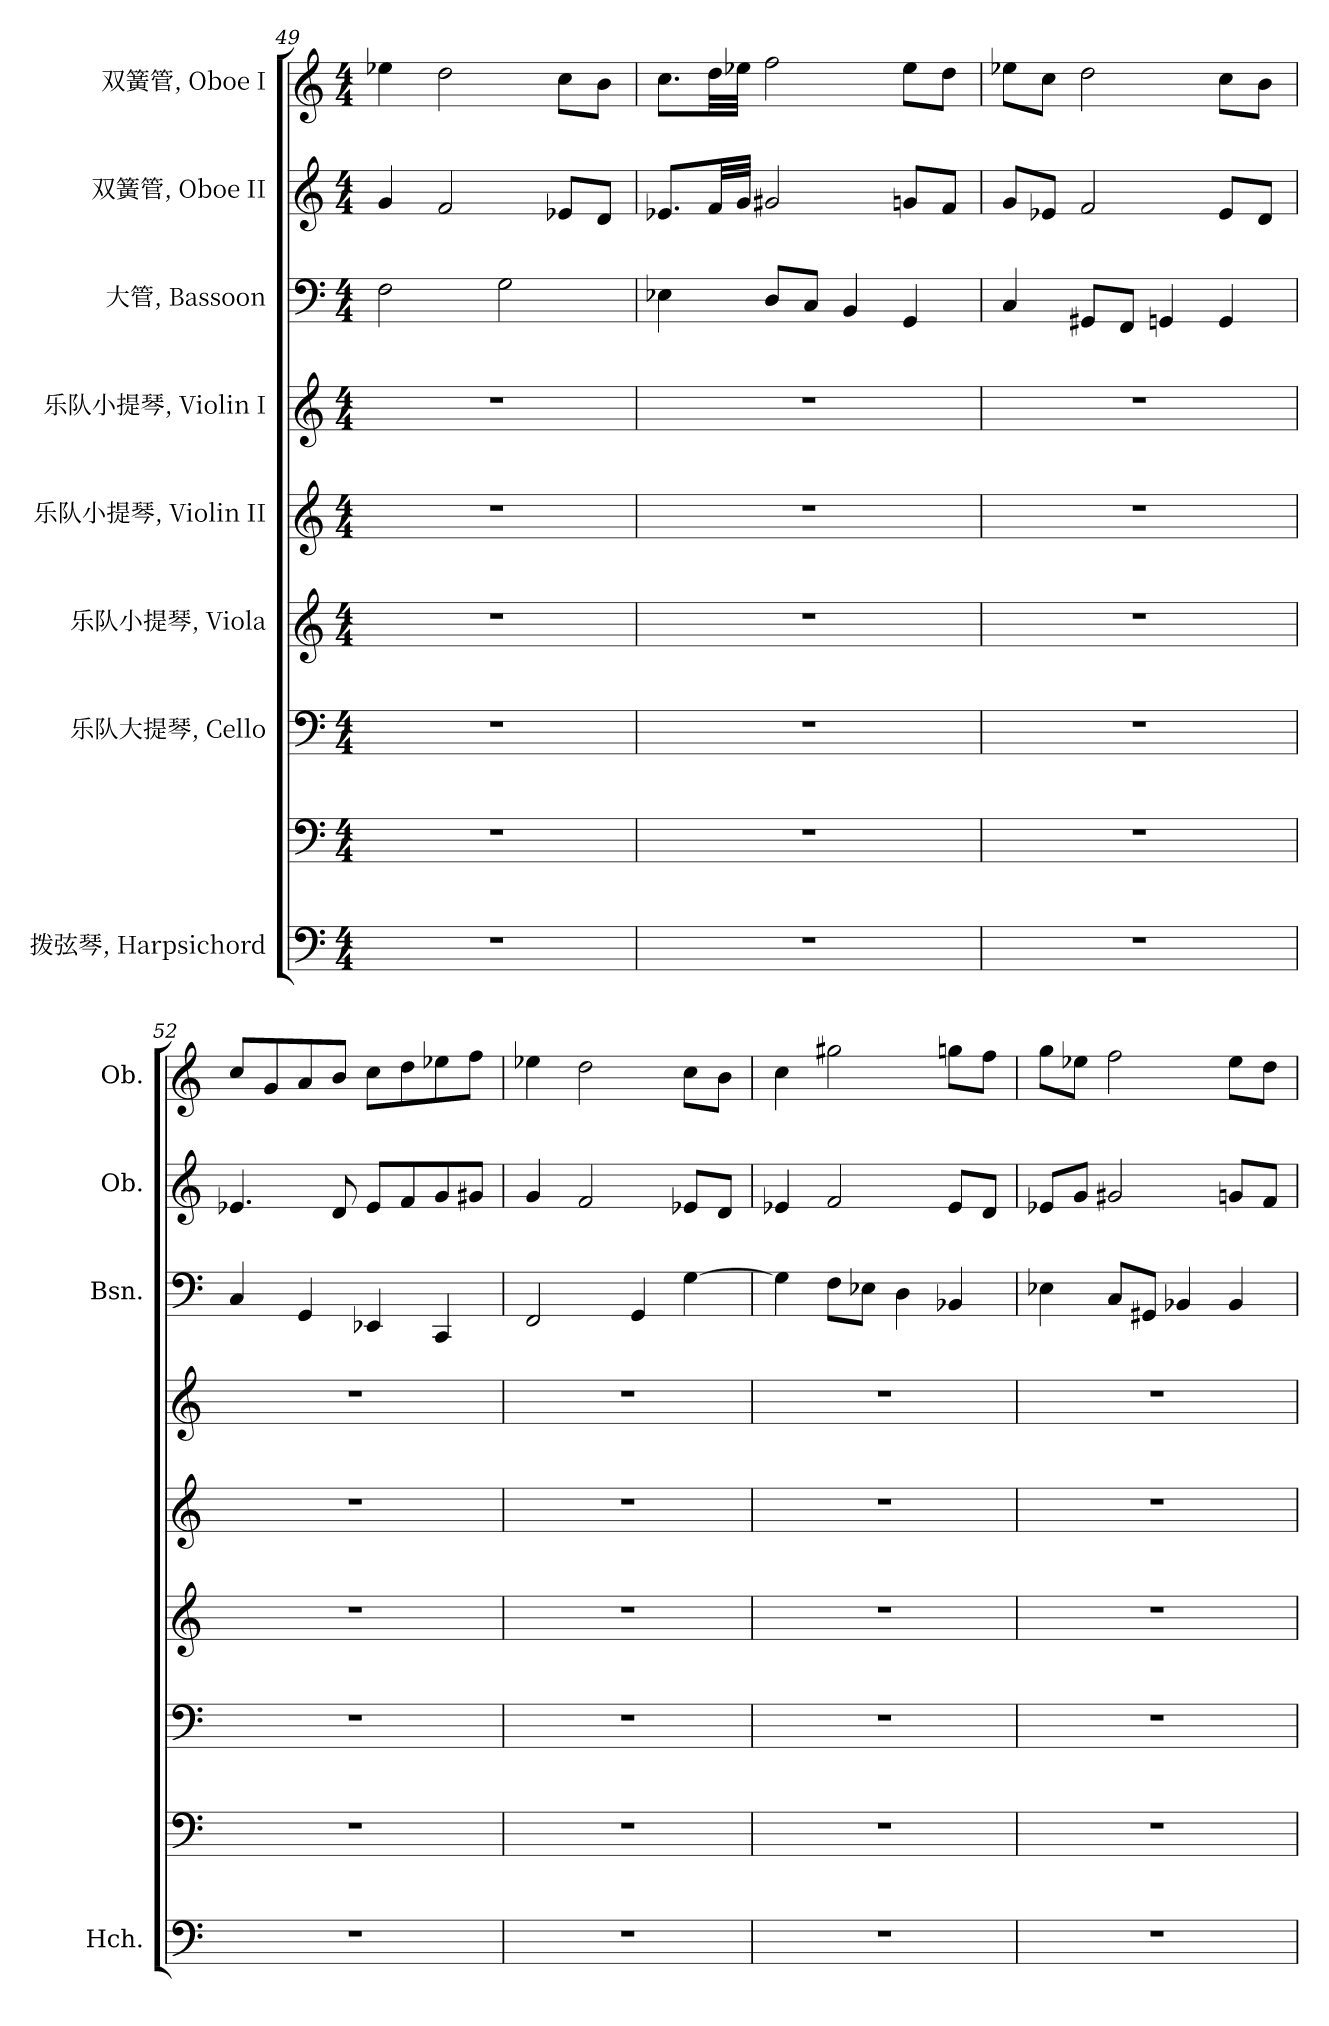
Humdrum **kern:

**kern	**kern	**kern	**kern	**kern	**kern	**kern	**kern	**kern
*part8	*part8	*part7	*part6	*part5	*part4	*part3	*part2	*part1
*staff9	*staff8	*staff7	*staff6	*staff5	*staff4	*staff3	*staff2	*staff1
*I"拨弦琴, Harpsichord	*	*I"乐队大提琴, Cello	*I"乐队小提琴, Viola	*I"乐队小提琴, Violin II	*I"乐队小提琴, Violin I	*I"大管, Bassoon	*I"双簧管, Oboe II	*I"双簧管, Oboe I
*I'Hch.	*	*	*	*	*	*I'Bsn.	*I'Ob.	*I'Ob.
*clefF4	*clefF4	*clefF4	*clefG2	*clefG2	*clefG2	*clefF4	*clefG2	*clefG2
*k[]	*k[]	*k[]	*k[]	*k[]	*k[]	*k[]	*k[]	*k[]
*M4/4	*M4/4	*M4/4	*M4/4	*M4/4	*M4/4	*M4/4	*M4/4	*M4/4
=49	=49	=49	=49	=49	=49	=49	=49	=49
1r	1r	1r	1r	1r	1r	2F\	4g/	4ee-X\
.	.	.	.	.	.	.	2f/	2dd\
.	.	.	.	.	.	2G\	.	.
.	.	.	.	.	.	.	8e-X/L	8cc\L
.	.	.	.	.	.	.	8d/J	8b\J
=50	=50	=50	=50	=50	=50	=50	=50	=50
1r	1r	1r	1r	1r	1r	4E-X\	8.e-X/L	8.cc\L
.	.	.	.	.	.	.	32f/LL	32dd\LL
.	.	.	.	.	.	.	32g/JJJ	32ee-X\JJJ
.	.	.	.	.	.	8D/L	2g#X/	2ff\
.	.	.	.	.	.	8C/J	.	.
.	.	.	.	.	.	4BB/	.	.
.	.	.	.	.	.	4GG/	8gn/L	8ee-\L
.	.	.	.	.	.	.	8f/J	8dd\J
=51	=51	=51	=51	=51	=51	=51	=51	=51
1r	1r	1r	1r	1r	1r	4C/	8g/L	8ee-X\L
.	.	.	.	.	.	.	8e-X/J	8cc\J
.	.	.	.	.	.	8GG#X/L	2f/	2dd\
.	.	.	.	.	.	8FF/J	.	.
.	.	.	.	.	.	4GGn/	.	.
.	.	.	.	.	.	4GG/	8e-/L	8cc\L
.	.	.	.	.	.	.	8d/J	8b\J
!!LO:PB:g=z
=52	=52	=52	=52	=52	=52	=52	=52	=52
1r	1r	1r	1r	1r	1r	4C/	4.e-X/	8cc/L
.	.	.	.	.	.	.	.	8g/
.	.	.	.	.	.	4GG/	.	8a/
.	.	.	.	.	.	.	8d/	8b/J
.	.	.	.	.	.	4EE-X/	8e-/L	8cc\L
.	.	.	.	.	.	.	8f/	8dd\
.	.	.	.	.	.	4CC/	8g/	8ee-X\
.	.	.	.	.	.	.	8g#X/J	8ff\J
=53	=53	=53	=53	=53	=53	=53	=53	=53
1r	1r	1r	1r	1r	1r	2FF/	4g/	4ee-X\
.	.	.	.	.	.	.	2f/	2dd\
.	.	.	.	.	.	4GG/	.	.
.	.	.	.	.	.	[4G\	8e-X/L	8cc\L
.	.	.	.	.	.	.	8d/J	8b\J
=54	=54	=54	=54	=54	=54	=54	=54	=54
1r	1r	1r	1r	1r	1r	4G\]	4e-X/	4cc\
.	.	.	.	.	.	8F\L	2f/	2gg#X\
.	.	.	.	.	.	8E-X\J	.	.
.	.	.	.	.	.	4D\	.	.
.	.	.	.	.	.	4BB-X/	8e-/L	8ggn\L
.	.	.	.	.	.	.	8d/J	8ff\J
=55	=55	=55	=55	=55	=55	=55	=55	=55
1r	1r	1r	1r	1r	1r	4E-X\	8e-X/L	8gg\L
.	.	.	.	.	.	.	8g/J	8ee-X\J
.	.	.	.	.	.	8C/L	2g#X/	2ff\
.	.	.	.	.	.	8GG#X/J	.	.
.	.	.	.	.	.	4BB-X/	.	.
.	.	.	.	.	.	4BB-/	8gn/L	8ee-\L
.	.	.	.	.	.	.	8f/J	8dd\J
=	=	=	=	=	=	=	=	=
*-	*-	*-	*-	*-	*-	*-	*-	*-
